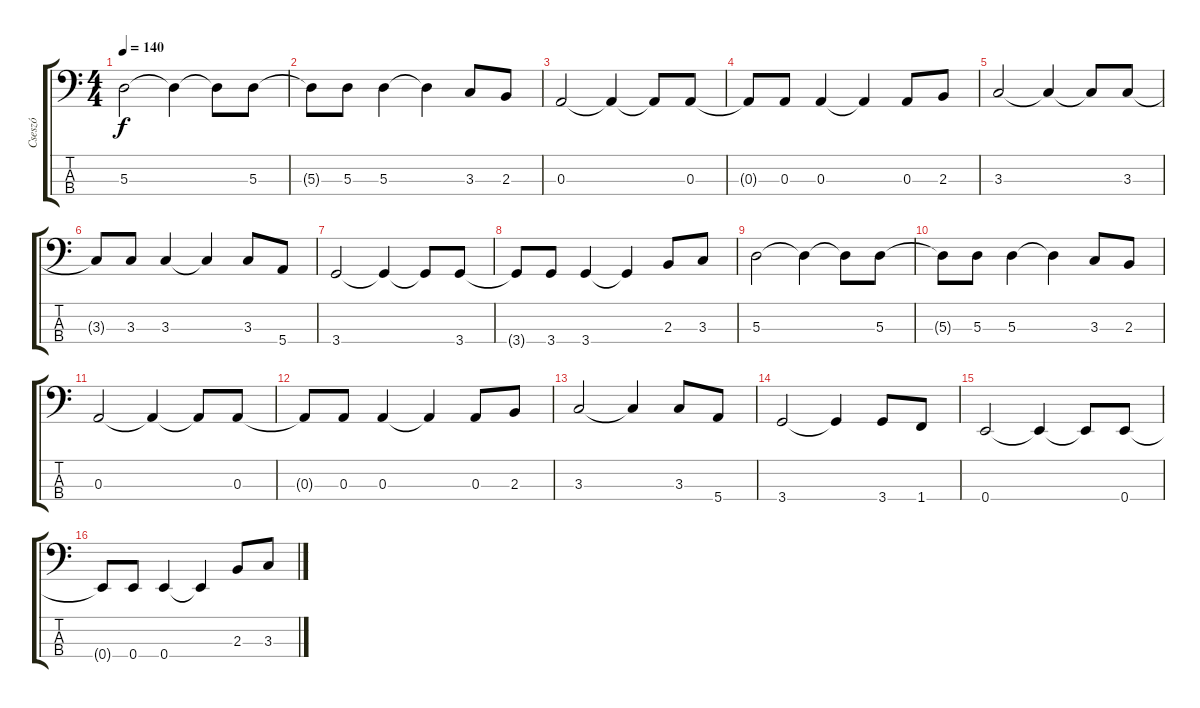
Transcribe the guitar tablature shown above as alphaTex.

\track ("Cseszó" "Cseszó") {instrument electricbassfinger}
\staff {score tabs}
\tuning (G2 D2 A1 E1) {hide}
\ts (4 4)
\tempo 140
\clef f4
\ks c
5.3.2{dy f} 5.3{t}.4 5.3{t}.8 5.3.8 |
5.3{t}.8 5.3.8 5.3.4 5.3{t}.4 3.3.8 2.3.8 |
0.3.2 0.3{t}.4 0.3{t}.8 0.3.8 |
0.3{t}.8 0.3.8 0.3.4 0.3{t}.4 0.3.8 2.3.8 |
3.3.2 3.3{t}.4 3.3{t}.8 3.3.8 |
3.3{t}.8 3.3.8 3.3.4 3.3{t}.4 3.3.8 5.4.8 |
3.4.2 3.4{t}.4 3.4{t}.8 3.4.8 |
3.4{t}.8 3.4.8 3.4.4 3.4{t}.4 2.3.8 3.3.8 |
5.3.2 5.3{t}.4 5.3{t}.8 5.3.8 |
5.3{t}.8 5.3.8 5.3.4 5.3{t}.4 3.3.8 2.3.8 |
0.3.2 0.3{t}.4 0.3{t}.8 0.3.8 |
0.3{t}.8 0.3.8 0.3.4 0.3{t}.4 0.3.8 2.3.8 |
3.3.2 3.3{t}.4 3.3.8 5.4.8 |
3.4.2 3.4{t}.4 3.4.8 1.4.8 |
0.4.2 0.4{t}.4 0.4{t}.8 0.4.8 |
0.4{t}.8 0.4.8 0.4.4 0.4{t}.4 2.3.8 3.3.8
